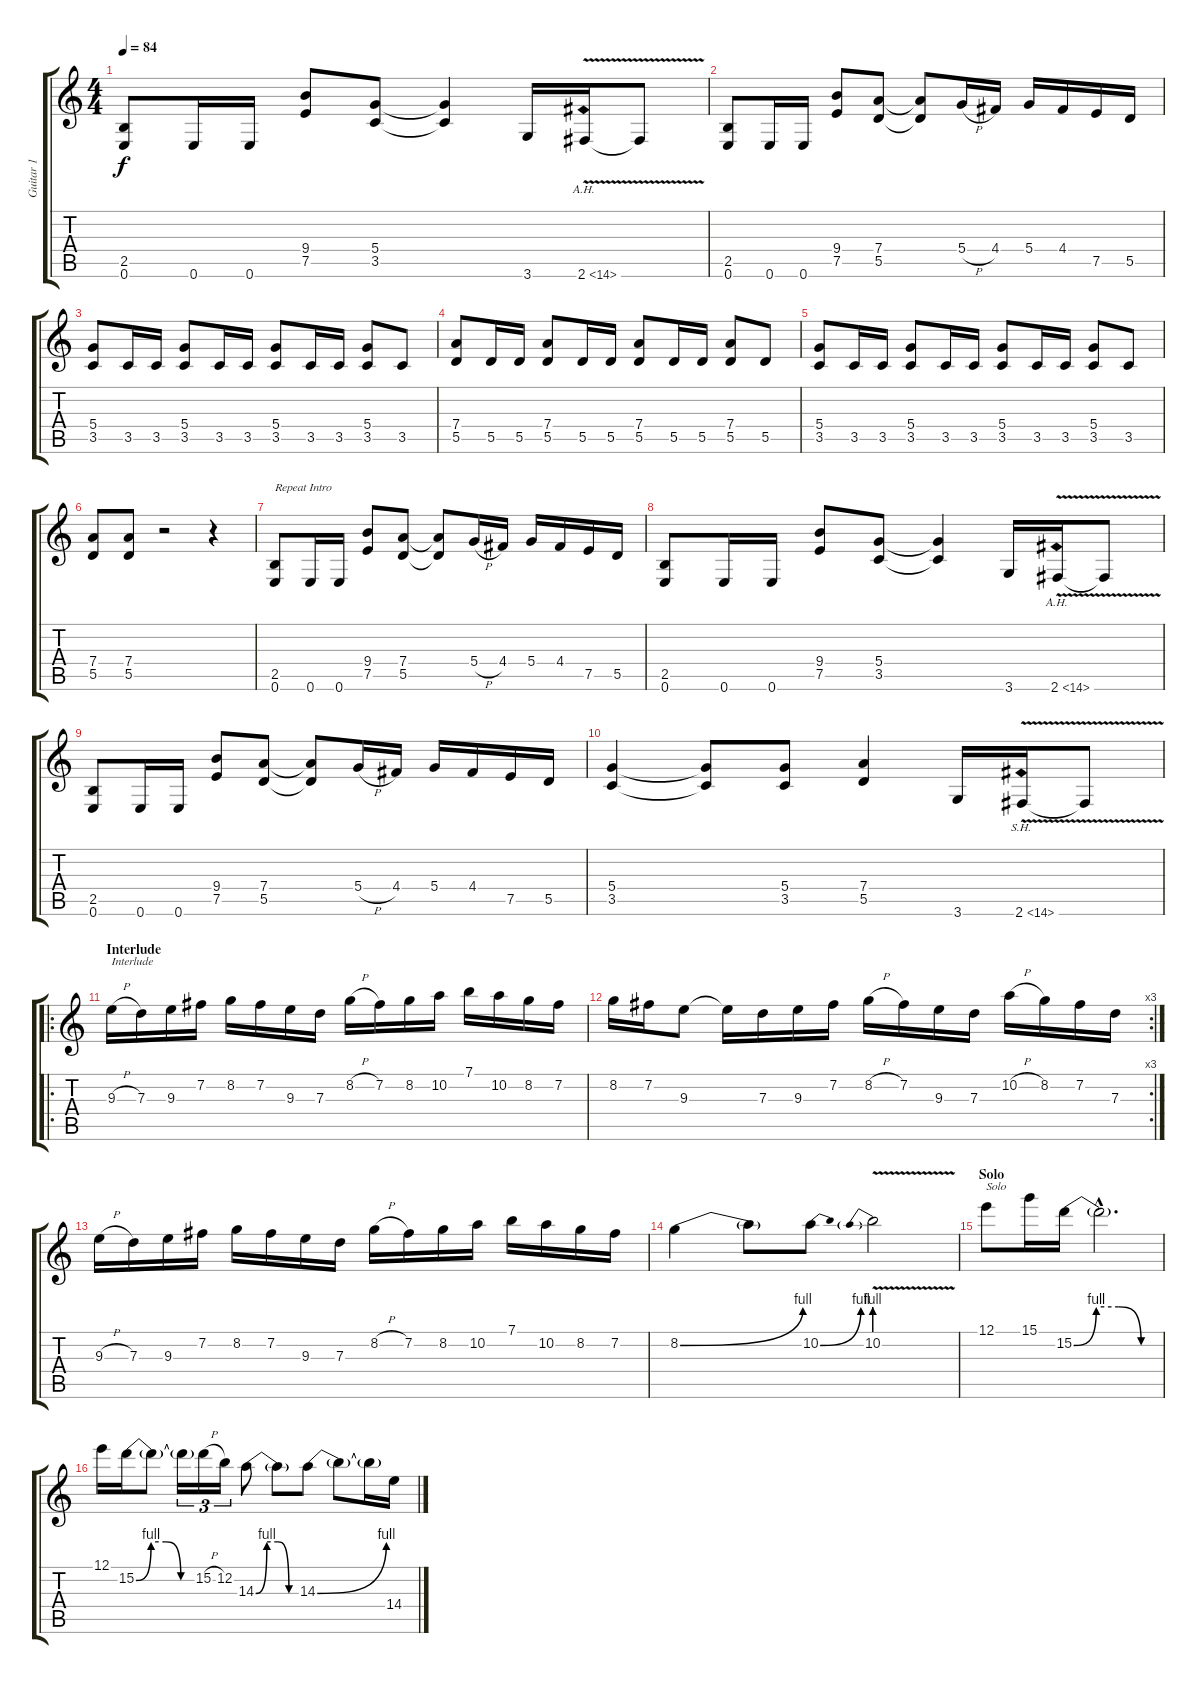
\track ("Guitar 1" "Guitar 1") {instrument distortionguitar}
\staff {score tabs}
\tuning (E4 B3 G3 D3 A2 E2) {hide}
\ts (4 4)
\tempo 84
\clef g2
\ks c
(2.5 0.6).8{dy f} 0.6.16 0.6.16 (9.4 7.5).8 (5.4 3.5).8 (5.4{t} 3.5{t}).4 3.6.16 2.6{ah 12 v}.16 2.6{t}.8 |
(2.5 0.6).8 0.6.16 0.6.16 (9.4 7.5).8 (7.4 5.5).8 (7.4{t} 5.5{t}).8 5.4{h}.16 4.4.16 5.4.16 4.4.16 7.5.16 5.5.16 |
(5.4 3.5).8 3.5.16 3.5.16 (5.4 3.5).8 3.5.16 3.5.16 (5.4 3.5).8 3.5.16 3.5.16 (5.4 3.5).8 3.5.8 |
(7.4 5.5).8 5.5.16 5.5.16 (7.4 5.5).8 5.5.16 5.5.16 (7.4 5.5).8 5.5.16 5.5.16 (7.4 5.5).8 5.5.8 |
(5.4 3.5).8 3.5.16 3.5.16 (5.4 3.5).8 3.5.16 3.5.16 (5.4 3.5).8 3.5.16 3.5.16 (5.4 3.5).8 3.5.8 |
(7.4 5.5).8 (7.4 5.5).8 r.2 r.4 |
(2.5 0.6).8{txt "Repeat Intro"} 0.6.16 0.6.16 (9.4 7.5).8 (7.4 5.5).8 (7.4{t} 5.5{t}).8 5.4{h}.16 4.4.16 5.4.16 4.4.16 7.5.16 5.5.16 |
(2.5 0.6).8 0.6.16 0.6.16 (9.4 7.5).8 (5.4 3.5).8 (5.4{t} 3.5{t}).4 3.6.16 2.6{ah 12 v}.16 2.6{t}.8 |
(2.5 0.6).8 0.6.16 0.6.16 (9.4 7.5).8 (7.4 5.5).8 (7.4{t} 5.5{t}).8 5.4{h}.16 4.4.16 5.4.16 4.4.16 7.5.16 5.5.16 |
(5.4 3.5).4 (5.4{t} 3.5{t}).8 (5.4 3.5).8 (7.4 5.5).4 3.6.16 2.6{sh 12 v}.16 2.6{t}.8 |
\ro
\section ("" "Interlude")
9.3{h}.16{txt "Interlude"} 7.3.16 9.3.16 7.2.16 8.2.16 7.2.16 9.3.16 7.3.16 8.2{h}.16 7.2.16 8.2.16 10.2.16 7.1.16 10.2.16 8.2.16 7.2.16 |
\rc 3
8.2.16 7.2.16 9.3.8 9.3{t}.16 7.3.16 9.3.16 7.2.16 8.2{h}.16 7.2.16 9.3.16 7.3.16 10.2{h}.16 8.2.16 7.2.16 7.3.16 |
9.3{h}.16 7.3.16 9.3.16 7.2.16 8.2.16 7.2.16 9.3.16 7.3.16 8.2{h}.16 7.2.16 8.2.16 10.2.16 7.1.16 10.2.16 8.2.16 7.2.16 |
8.2{be (bend 0 0 60 4)}.4 8.2{t}.8 10.2{be (bend 0 0 60 4)}.8 10.2{be (prebend 0 4 60 4) v}.2 |
\section ("" "Solo")
12.1.8{txt "Solo"} 15.1.16 15.2{be (custom 0 0 15 4 30 4 45 0 60 0)}.16 15.2{hac t}.2{d} |
12.1.16 15.2{be (custom 0 0 15 4 30 4 45 0 60 0)}.16 15.2{t}.8 15.2{t}.16{tu (3 2)} 15.2{h}.16{tu (3 2)} 12.2.16{tu (3 2)} 14.3{be (custom 0 0 15 4 30 4 45 0 60 0)}.8 14.3{t}.8 14.3{be (bend 0 0 60 4)}.8 14.3{t}.8 14.3{t}.16 14.4.16
